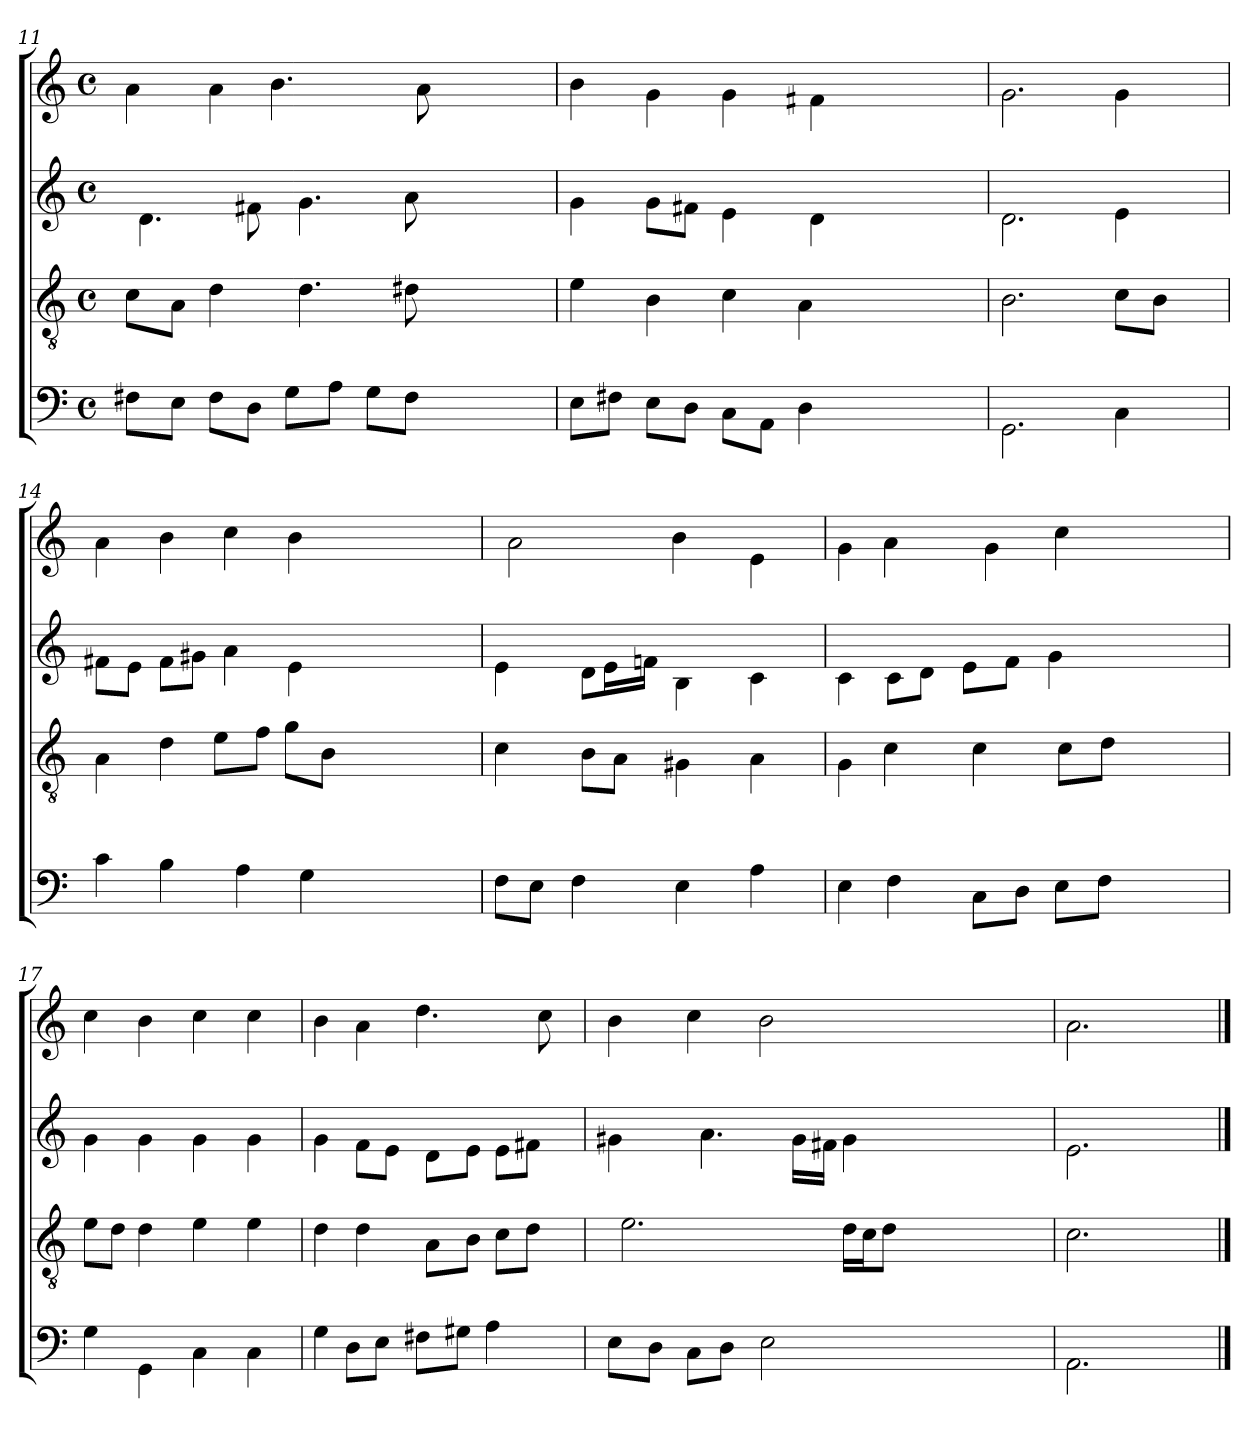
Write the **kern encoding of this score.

**kern	**text	**kern	**text	**kern	**text	**kern	**text
*part4	*part4	*part3	*part3	*part2	*part2	*part1	*part1
*staff4	*staff4	*staff3	*staff3	*staff2	*staff2	*staff1	*staff1
*clefF4	*	*clefGv2	*	*clefG2	*	*clefG2	*
*k[]	*	*k[]	*	*k[]	*	*k[]	*
*a:	*	*a:	*	*a:	*	*a:	*
*M4/4	*	*M4/4	*	*M4/4	*	*M4/4	*
*met(c)	*	*met(c)	*	*met(c)	*	*met(c)	*
=11	=11	=11	=11	=11	=11	=11	=11
*^	*	*	*	*	*	*	*
*	*	*	*^	*	*	*	*	*
*	*	*	*	*	*	*^	*	*	*
*	*	*	*	*	*	*	*	*	*^	*
8F#Jyy	8F#X\L	.	8cJyy	8c\L	.	8dyy	4.d\	.	8ayy	4a\	.
8EJyy	8E\J	.	8AJyy	8A\J	.	8dyy	.	4	8ayy	.	.
8F#Jyy	8F#\L	.	8dyy	4d\	.	8dyy	.	1	8ryy	4a\	.
8DJyy	8D\J	.	8dyy	.	8	8f#yy	8f#X\	.	8ayy	.	.
8GJyy	8G\L	.	8dyy	4.d\	.	8gyy	4.g\	.	8ayy	4.b\	.
8AJyy	8A\J	.	8dyy	.	4	8gyy	.	.	8byy	.	=3
8GJyy	8G\L	.	8dyy	.	5	8gyy	.	.	8byy	.	.
8F#Jyy	8F#\J	.	8d#yy	8d#X\	.	8ryy	8a\	.	8byy	8a\	.
4.ryy	4.ryy	.	4.ryy	4.ryy	.	8ryy	8ryy	.	4ryy	4.ryy	.
.	.	.	.	.	.	8ayy	4ryy	↗5	.	.	.
.	.	.	.	.	.	8ryy	.	.	8ayy	.	>1
=12	=12	=12	=12	=12	=12	=12	=12	=12	=12	=12	=12
8EJyy	8E\L	.	8eyy	4e\	.	8gyy	4g\	.	8byy	4b\	.
8F#Jyy	8F#X\J	.	8eyy	.	7	8ryy	.	.	8byy	.	.
8EJyy	8E\L	.	8Byy	4B\	.	8gyy	8g\L	.	8ryy	4g\	.
8DJyy	8D\J	.	8Byy	.	6	8ryy	8f#X\J	.	8gyy	.	1
8CJyy	8C\L	.	8cyy	4c\	.	8gJyy	4e\	.	8gyy	4g\	.
8AAJyy	8AA\J	.	8cyy	.	10	8f#Jyy	.	5	8gyy	.	3
4Dyy	4D\	.	4Ayy	4A\	.	8eyy	4d\	.	8gyy	4f#X\	.
.	.	.	.	.	.	8eyy	.	.	8ryy	.	.
4.ryy	4.ryy	.	4.ryy	4.ryy	.	8ryy	4.ryy	.	4f#yy	8ryy	=3
.	.	.	.	.	.	4dyy	.	↘4	.	4ryy	.
.	.	.	.	.	.	.	.	.	8ryy	.	.
=13	=13	=13	=13	=13	=13	=13	=13	=13	=13	=13	=13
2.GGyy	2.GG\	.	2.Byy	2.B\	.	2.dyy	2.d\	.	2.gyy	2.g\	.
8Cyy	4C\	.	8cJyy	8c\L	.	8eyy	4e\	.	8gyy	4g\	.
8Cyy	.	.	8BJyy	8B\J	.	8eyy	.	4	8gyy	.	.
8ryy	8ryy	.	8ryy	8ryy	.	8ryy	8ryy	.	8ryy	8ryy	.
=14	=14	=14	=14	=14	=14	=14	=14	=14	=14	=14	=14
8cyy	4c\	.	8Ayy	4A\	.	8f#Jyy	8f#X\L	.	8ayy	4a\	.
8cyy	.	.	8Ayy	.	.	8eJyy	8e\J	.	8ayy	.	4
8ryy	4B\	.	8ryy	4d\	.	8f#Jyy	8f#\L	.	8byy	4b\	.
8Byy	.	<8	8dyy	.	<3	8g#Jyy	8g#X\J	.	8byy	.	3
8Byy	4A\	.	8dyy	8e\L	.	8ayy	4a\	.	8ccyy	4cc\	.
8ryy	.	.	8ryy	8f\J	.	8ayy	.	3	8ccyy	.	.
8Ayy	4G\	.	8eJyy	8g\L	.	8eyy	4e\	.	8ryy	4b\	.
8Ayy	.	.	8fJyy	8B\J	.	8eyy	.	4	8byy	.	↘5
8ryy	2ryy	.	8gJyy	4ryy	<8	2ryy	2ryy	.	8byy	4ryy	.
8Gyy	.	=10	8BJyy	.	3	.	.	.	8ryy	.	.
8Gyy	.	.	4ryy	4ryy	.	.	.	.	4ryy	4ryy	.
8ryy	.	.	.	.	.	.	.	.	.	.	.
=15	=15	=15	=15	=15	=15	=15	=15	=15	=15	=15	=15
8FJyy	8F\L	.	8cyy	4c\	.	8eyy	4e\	.	8ayy	2a\	.
16ayy	8E\J	.	8cyy	.	6	8eyy	.	.	8ayy	.	.
16ayy	.	.	.	.	.	.	.	.	.	.	.
8EJyy	4F\	.	8BJyy	8B\L	.	8ryy	8d\L	.	8ryy	.	.
8Fyy	.	10	16Ayy	8A\J	.	8dJyy	16e\L	.	8dyy	.	5
.	.	.	16AJyy	.	3	.	16fn\JJ	.	.	.	.
8ryy	4E\	.	16ryy	4G#X\	.	16eJLyy	4B\	.	16eyy	4b\	.
.	.	.	4G#yy	.	=3	16fJJyy	.	6	16eyy	.	3
4Eyy	.	<5	.	.	.	4Byy	.	↘3	4byy	.	<8
.	4A\	.	.	4A\	.	.	4c\	.	.	4e\	.
.	.	.	[8.Ayy	.	↗1	.	.	.	.	.	.
[8Ayy	.	>5	.	.	.	[8cyy	.	=3	[8eyy	.	>3
=16	=16	=16	=16	=16	=16	=16	=16	=16	=16	=16	=16
4Eyy	4E\	.	4Gyy	4G\	.	4cyy	4c\	.	4gyy	4g\	.
8Ayy]	4F\	.	16Ayy]	4c\	.	8cyy]	8c\L	.	8eyy]	4a\	.
.	.	.	8cyy	.	↗5	.	.	.	.	.	.
8Fyy	.	=10	.	.	.	8cJyy	8d\J	.	8ayy	.	6
.	.	.	8cyy	.	.	.	.	.	.	.	.
8Fyy	8C\L	.	.	4c\	.	8dJyy	8e\L	.	8ayy	4g\	.
.	.	.	8ryy	.	.	.	.	.	.	.	.
8ryy	8D\J	.	.	.	.	8eJyy	8f\J	.	8gyy	.	<3
.	.	.	8cyy	.	8	.	.	.	.	.	.
8CJyy	8E\L	.	.	8c\L	.	8fJyy	4g\	.	8gyy	4cc\	.
.	.	.	8cyy	.	7	.	.	.	.	.	.
8DJyy	8F\J	.	.	8d\J	.	8gyy	.	5	8ccyy	.	↗4
.	.	.	8cJyy	.	6	.	.	.	.	.	.
8EJyy	4ryy	↗6	.	16ryy	.	8gyy	8ryy	4	8ccyy	4ryy	.
.	.	.	8dJyy	8.ryy	=6	.	.	.	.	.	.
8FJyy	.	5	.	.	.	8ryy	8ryy	.	8ryy	.	.
.	.	.	16ryy	.	.	.	.	.	.	.	.
=17	=17	=17	=17	=17	=17	=17	=17	=17	=17	=17	=17
8Gyy	4G\	.	8eJyy	8e\L	.	8gyy	4g\	.	8ccyy	4cc\	.
8Gyy	.	.	8dJyy	8d\J	.	8gyy	.	4	8ccyy	.	.
8ryy	4GG\	.	4dyy	4d\	.	4gyy	4g\	.	8ryy	4b\	.
4GGyy	.	↘10	.	.	.	.	.	.	4byy	.	3
.	4C\	.	4eyy	4e\	.	4gyy	4g\	.	.	4cc\	.
4Cyy	.	↗8	.	.	.	.	.	.	4ccyy	.	4
.	4C\	.	4eyy	4e\	.	4gyy	4g\	.	.	4cc\	.
[8Cyy	.	.	.	.	.	.	.	.	[8ccyy	.	.
=18	=18	=18	=18	=18	=18	=18	=18	=18	=18	=18	=18
4Gyy	4G\	.	4dyy	4d\	.	4gyy	4g\	.	4byy	4b\	.
8Cyy]	8D\L	.	8dyy	4d\	.	8fJyy	8f\L	.	8ccyy]	4a\	.
8DJyy	8E\J	.	8dyy	.	7	8eJyy	8e\J	.	8aLyy	.	=3
8EJyy	8F#X\L	.	8AJyy	8A\L	.	8dJyy	8d\L	.	8aJyy	4.dd\	.
8F#Jyy	8G#X\J	.	8BJyy	8B\J	.	8eJyy	8e\J	.	8ddLyy	.	>8
8G#Jyy	4A\	.	8cJyy	8c\L	.	8eJyy	8e\L	.	8ddJyy	.	7
8Ayy	.	4	8dJyy	8d\J	.	8f#Jyy	8f#X\J	.	8ddLyy	8cc\	.
8Ayy	8ryy	10	8ryy	8ryy	.	8ryy	8ryy	.	8ccJyy	8ryy	>5
=19	=19	=19	=19	=19	=19	=19	=19	=19	=19	=19	=19
8EJyy	8E\L	.	8eyy	2.e\	.	8g#yy	4g#X\	.	8byy	4b\	.
8DJyy	8D\J	.	16eyy	.	.	8g#yy	.	.	8byy	.	.
.	.	.	16eyy	.	.	.	.	.	.	.	.
8CJyy	8C\L	.	8eyy	.	9	8ayy	4.a\	.	8ryy	4cc\	.
8DJyy	8D\J	.	8eyy	.	10	8eyy	.	.	8ccyy	.	=3
8Eyy	2E\	.	8eyy	.	9	8ryy	.	.	8ccyy	2b\	.
16byy	.	.	8eyy	.	8	8ayy	16g#\LL	.	8ryy	.	.
16byy	.	.	.	.	.	.	16f#X\JJ	.	.	.	.
16byy	.	.	8ryy	16d\LL	.	4ryy	4g#\	.	8byy	.	2
16byy	.	.	.	16c\J	.	.	.	.	.	.	.
8byy	.	.	16dJLyy	8d\J	.	.	.	.	16g#yy	.	.
.	.	.	16cJJyy	.	6	.	.	.	[16g#yy	.	.
4.ryy	16ryy	.	8dJyy	4ryy	7	16g#JLyy	16ryy	3	16ryy	4..ryy	.
.	4.ryy	.	.	.	.	16f#JJyy	4.ryy	2	16g#yy	.	3
.	.	.	4ryy	.	.	16g#yy	.	>4	16g#yy	.	4
.	.	.	.	.	.	16g#yy	.	5	16g#yy	.	3
.	.	.	.	16ryy	.	8g#yy	.	4	8.ryy	.	.
.	.	.	.	8ryy	.	.	.	.	.	.	.
16ryy	.	.	16ryy	.	.	16ryy	.	.	.	.	.
=20	=20	=20	=20	=20	=20	=20	=20	=20	=20	=20	=20
2.AAyy	2.AA\	.	2.cyy	2.c\	.	2.eyy	2.e\	.	2.ayy	2.a\	.
4ryy	4ryy	.	4ryy	4ryy	.	4ryy	4ryy	.	16g#yy]	4ryy	.
.	.	.	.	.	.	.	.	.	4ryy	.	.
16ryy	16ryy	.	16ryy	16ryy	.	16ryy	16ryy	.	.	16ryy	.
*v	*v	*	*	*	*	*v	*v	*	*v	*v	*
*	*	*v	*v	*	*	*	*	*
==	==	==	==	==	==	==	==
*-	*-	*-	*-	*-	*-	*-	*-
